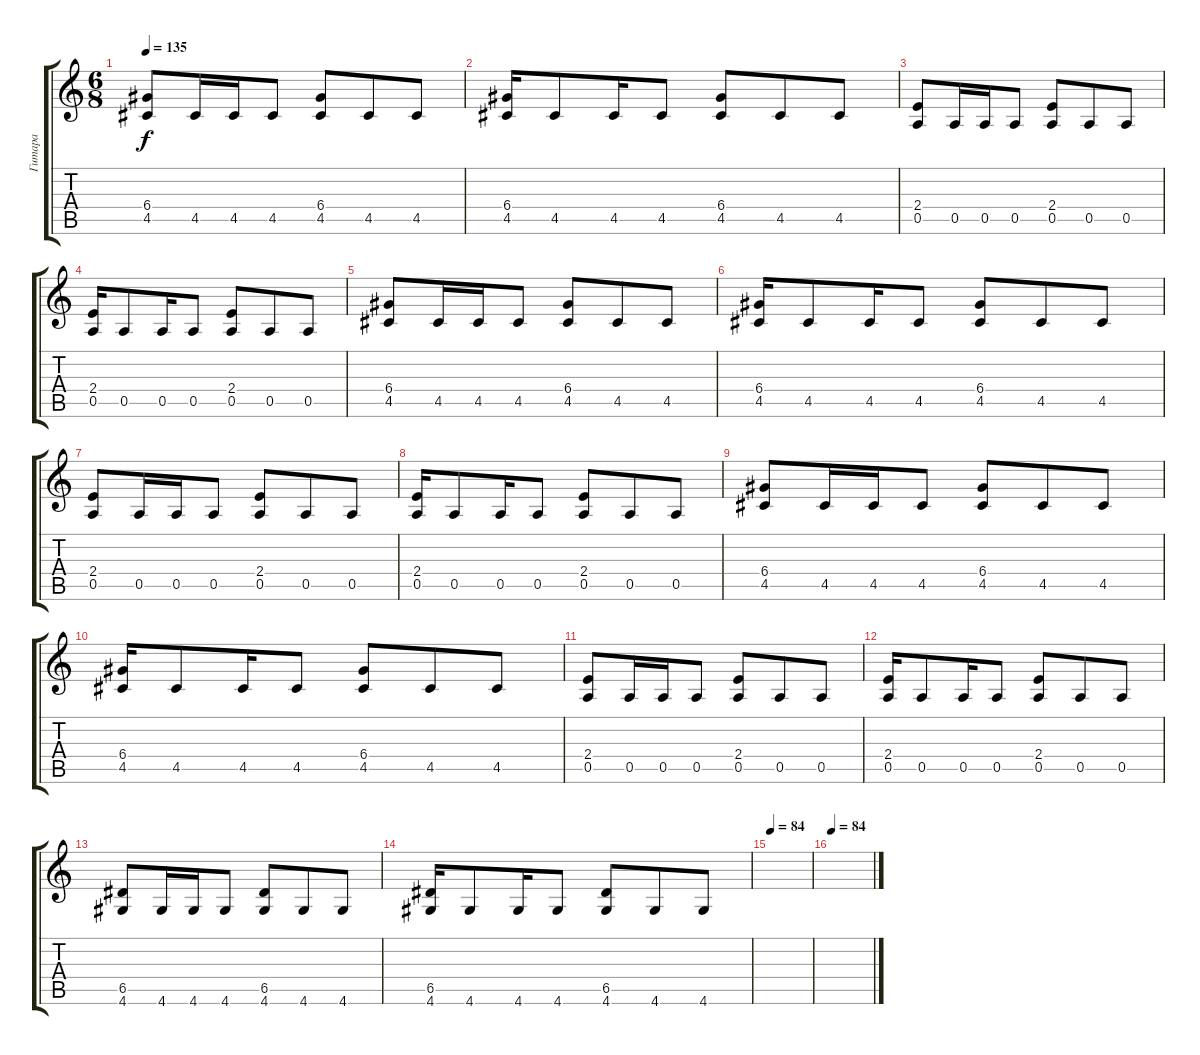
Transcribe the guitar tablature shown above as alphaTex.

\track ("Гитара" "Гитара") {instrument distortionguitar}
\staff {score tabs}
\tuning (E4 B3 G3 D3 A2 E2) {hide}
\ts (6 8)
\tempo 135
\clef g2
\ks c
(6.4 4.5).8{dy f} 4.5.16 4.5.16 4.5.8 (6.4 4.5).8 4.5.8 4.5.8 |
(6.4 4.5).16 4.5.8 4.5.16 4.5.8 (6.4 4.5).8 4.5.8 4.5.8 |
(2.4 0.5).8 0.5.16 0.5.16 0.5.8 (2.4 0.5).8 0.5.8 0.5.8 |
(2.4 0.5).16 0.5.8 0.5.16 0.5.8 (2.4 0.5).8 0.5.8 0.5.8 |
(6.4 4.5).8 4.5.16 4.5.16 4.5.8 (6.4 4.5).8 4.5.8 4.5.8 |
(6.4 4.5).16 4.5.8 4.5.16 4.5.8 (6.4 4.5).8 4.5.8 4.5.8 |
(2.4 0.5).8 0.5.16 0.5.16 0.5.8 (2.4 0.5).8 0.5.8 0.5.8 |
(2.4 0.5).16 0.5.8 0.5.16 0.5.8 (2.4 0.5).8 0.5.8 0.5.8 |
(6.4 4.5).8 4.5.16 4.5.16 4.5.8 (6.4 4.5).8 4.5.8 4.5.8 |
(6.4 4.5).16 4.5.8 4.5.16 4.5.8 (6.4 4.5).8 4.5.8 4.5.8 |
(2.4 0.5).8 0.5.16 0.5.16 0.5.8 (2.4 0.5).8 0.5.8 0.5.8 |
(2.4 0.5).16 0.5.8 0.5.16 0.5.8 (2.4 0.5).8 0.5.8 0.5.8 |
(6.5 4.6).8 4.6.16 4.6.16 4.6.8 (6.5 4.6).8 4.6.8 4.6.8 |
(6.5 4.6).16 4.6.8 4.6.16 4.6.8 (6.5 4.6).8 4.6.8 4.6.8 |
\section ("" "")
\tempo 84
|
\tempo 84
